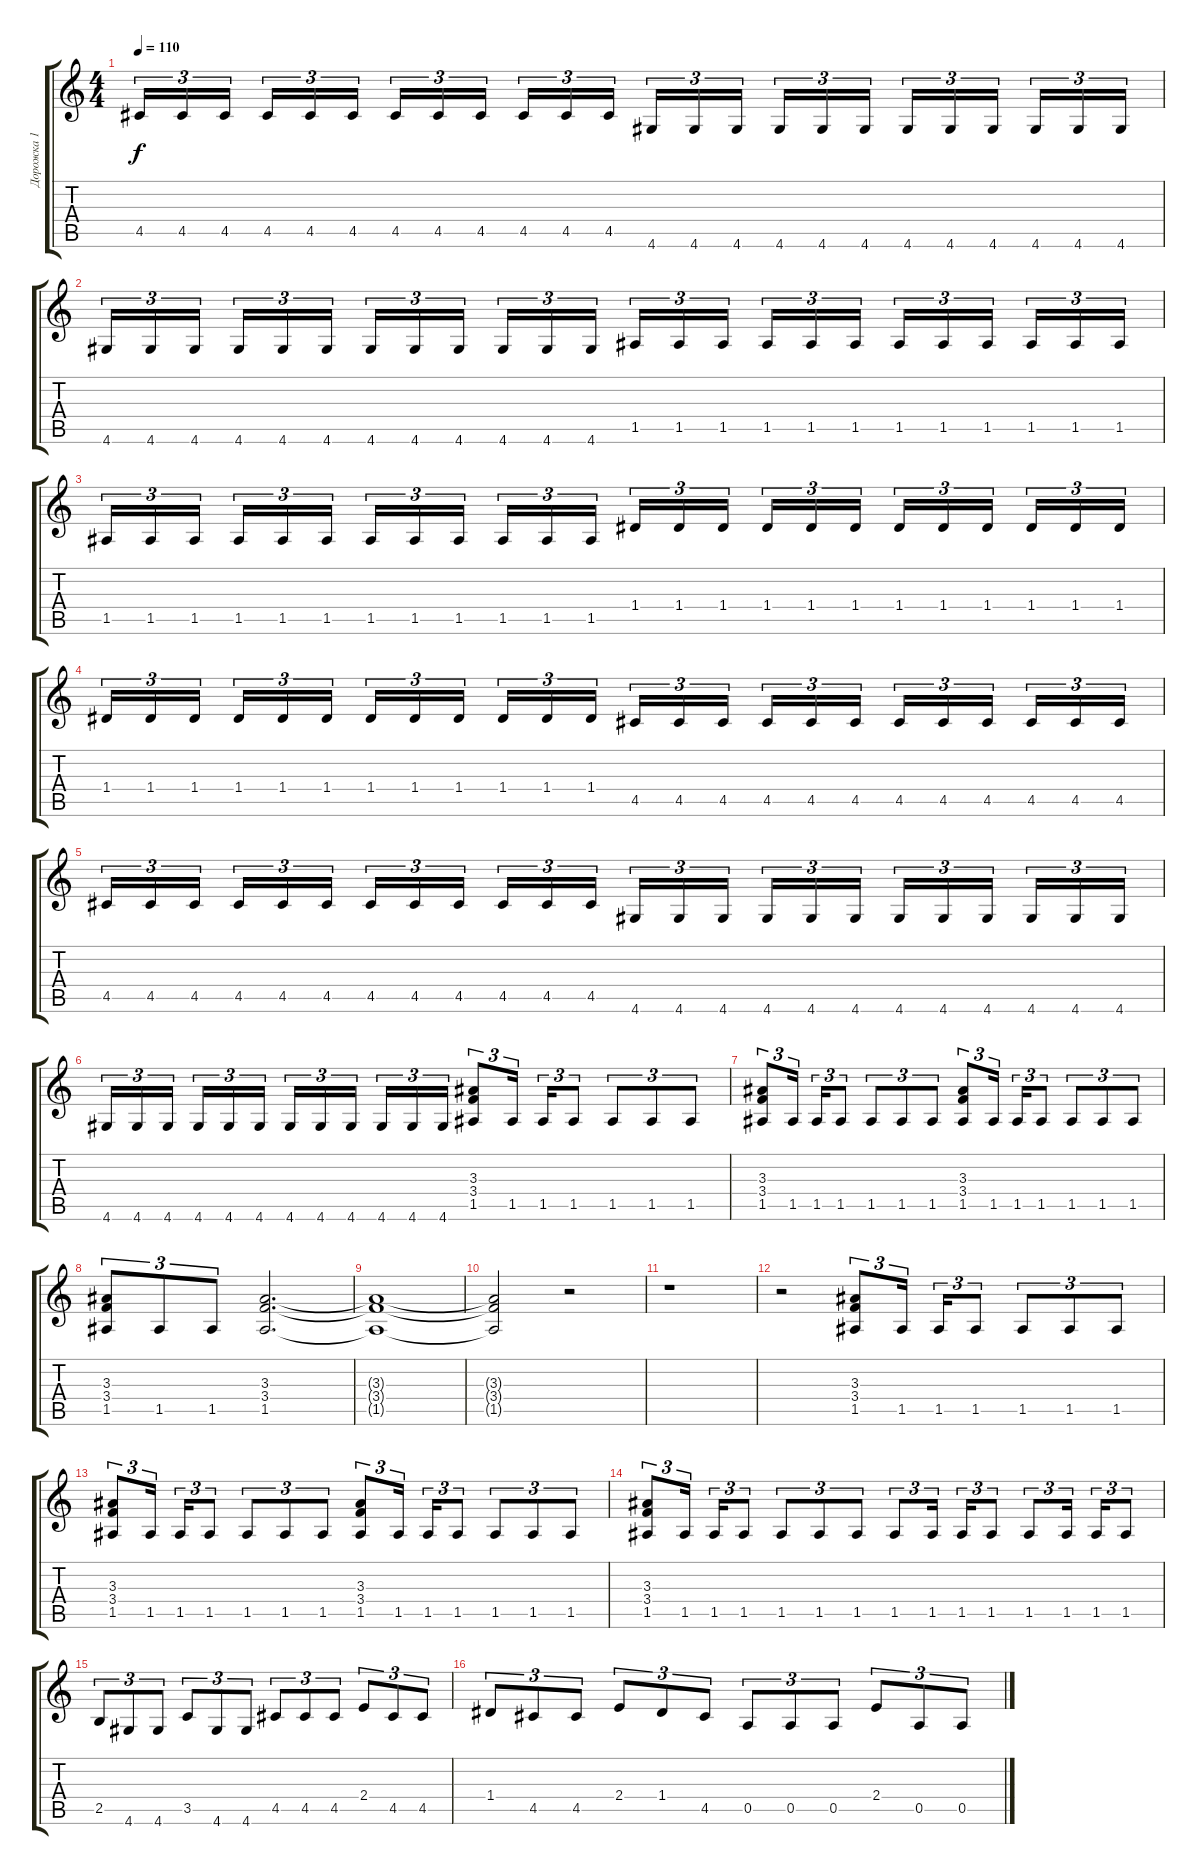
\track ("Дорожка 1" "Дорожка 1") {instrument distortionguitar}
\staff {score tabs}
\tuning (E4 B3 G3 D3 A2 E2) {hide}
\ts (4 4)
\tempo 110
\clef g2
\ks c
4.5.16{tu (3 2) dy f} 4.5.16{tu (3 2)} 4.5.16{tu (3 2) beam splitsecondary} 4.5.16{tu (3 2)} 4.5.16{tu (3 2)} 4.5.16{tu (3 2)} 4.5.16{tu (3 2)} 4.5.16{tu (3 2)} 4.5.16{tu (3 2) beam splitsecondary} 4.5.16{tu (3 2)} 4.5.16{tu (3 2)} 4.5.16{tu (3 2)} 4.6.16{tu (3 2)} 4.6.16{tu (3 2)} 4.6.16{tu (3 2) beam splitsecondary} 4.6.16{tu (3 2)} 4.6.16{tu (3 2)} 4.6.16{tu (3 2)} 4.6.16{tu (3 2)} 4.6.16{tu (3 2)} 4.6.16{tu (3 2) beam splitsecondary} 4.6.16{tu (3 2)} 4.6.16{tu (3 2)} 4.6.16{tu (3 2)} |
4.6.16{tu (3 2)} 4.6.16{tu (3 2)} 4.6.16{tu (3 2) beam splitsecondary} 4.6.16{tu (3 2)} 4.6.16{tu (3 2)} 4.6.16{tu (3 2)} 4.6.16{tu (3 2)} 4.6.16{tu (3 2)} 4.6.16{tu (3 2) beam splitsecondary} 4.6.16{tu (3 2)} 4.6.16{tu (3 2)} 4.6.16{tu (3 2)} 1.5.16{tu (3 2)} 1.5.16{tu (3 2)} 1.5.16{tu (3 2) beam splitsecondary} 1.5.16{tu (3 2)} 1.5.16{tu (3 2)} 1.5.16{tu (3 2)} 1.5.16{tu (3 2)} 1.5.16{tu (3 2)} 1.5.16{tu (3 2) beam splitsecondary} 1.5.16{tu (3 2)} 1.5.16{tu (3 2)} 1.5.16{tu (3 2)} |
1.5.16{tu (3 2)} 1.5.16{tu (3 2)} 1.5.16{tu (3 2) beam splitsecondary} 1.5.16{tu (3 2)} 1.5.16{tu (3 2)} 1.5.16{tu (3 2)} 1.5.16{tu (3 2)} 1.5.16{tu (3 2)} 1.5.16{tu (3 2) beam splitsecondary} 1.5.16{tu (3 2)} 1.5.16{tu (3 2)} 1.5.16{tu (3 2)} 1.4.16{tu (3 2)} 1.4.16{tu (3 2)} 1.4.16{tu (3 2) beam splitsecondary} 1.4.16{tu (3 2)} 1.4.16{tu (3 2)} 1.4.16{tu (3 2)} 1.4.16{tu (3 2)} 1.4.16{tu (3 2)} 1.4.16{tu (3 2) beam splitsecondary} 1.4.16{tu (3 2)} 1.4.16{tu (3 2)} 1.4.16{tu (3 2)} |
1.4.16{tu (3 2)} 1.4.16{tu (3 2)} 1.4.16{tu (3 2) beam splitsecondary} 1.4.16{tu (3 2)} 1.4.16{tu (3 2)} 1.4.16{tu (3 2)} 1.4.16{tu (3 2)} 1.4.16{tu (3 2)} 1.4.16{tu (3 2) beam splitsecondary} 1.4.16{tu (3 2)} 1.4.16{tu (3 2)} 1.4.16{tu (3 2)} 4.5.16{tu (3 2)} 4.5.16{tu (3 2)} 4.5.16{tu (3 2) beam splitsecondary} 4.5.16{tu (3 2)} 4.5.16{tu (3 2)} 4.5.16{tu (3 2)} 4.5.16{tu (3 2)} 4.5.16{tu (3 2)} 4.5.16{tu (3 2) beam splitsecondary} 4.5.16{tu (3 2)} 4.5.16{tu (3 2)} 4.5.16{tu (3 2)} |
4.5.16{tu (3 2)} 4.5.16{tu (3 2)} 4.5.16{tu (3 2) beam splitsecondary} 4.5.16{tu (3 2)} 4.5.16{tu (3 2)} 4.5.16{tu (3 2)} 4.5.16{tu (3 2)} 4.5.16{tu (3 2)} 4.5.16{tu (3 2) beam splitsecondary} 4.5.16{tu (3 2)} 4.5.16{tu (3 2)} 4.5.16{tu (3 2)} 4.6.16{tu (3 2)} 4.6.16{tu (3 2)} 4.6.16{tu (3 2) beam splitsecondary} 4.6.16{tu (3 2)} 4.6.16{tu (3 2)} 4.6.16{tu (3 2)} 4.6.16{tu (3 2)} 4.6.16{tu (3 2)} 4.6.16{tu (3 2) beam splitsecondary} 4.6.16{tu (3 2)} 4.6.16{tu (3 2)} 4.6.16{tu (3 2)} |
4.6.16{tu (3 2)} 4.6.16{tu (3 2)} 4.6.16{tu (3 2) beam splitsecondary} 4.6.16{tu (3 2)} 4.6.16{tu (3 2)} 4.6.16{tu (3 2)} 4.6.16{tu (3 2)} 4.6.16{tu (3 2)} 4.6.16{tu (3 2) beam splitsecondary} 4.6.16{tu (3 2)} 4.6.16{tu (3 2)} 4.6.16{tu (3 2)} (3.3 3.4 1.5).8{tu (3 2)} 1.5.16{tu (3 2) beam splitsecondary} 1.5.16{tu (3 2)} 1.5.8{tu (3 2)} 1.5.8{tu (3 2)} 1.5.8{tu (3 2)} 1.5.8{tu (3 2)} |
(3.3 3.4 1.5).8{tu (3 2)} 1.5.16{tu (3 2) beam splitsecondary} 1.5.16{tu (3 2)} 1.5.8{tu (3 2)} 1.5.8{tu (3 2)} 1.5.8{tu (3 2)} 1.5.8{tu (3 2)} (3.3 3.4 1.5).8{tu (3 2)} 1.5.16{tu (3 2) beam splitsecondary} 1.5.16{tu (3 2)} 1.5.8{tu (3 2)} 1.5.8{tu (3 2)} 1.5.8{tu (3 2)} 1.5.8{tu (3 2)} |
(3.3 3.4 1.5).8{tu (3 2)} 1.5.8{tu (3 2)} 1.5.8{tu (3 2)} (3.3 3.4 1.5).2{d} |
(3.3{t} 3.4{t} 1.5{t}).1 |
(3.3{t} 3.4{t} 1.5{t}).2 r.2 |
r.1 |
r.2 (3.3 3.4 1.5).8{tu (3 2) volume 16} 1.5.16{tu (3 2) beam splitsecondary} 1.5.16{tu (3 2)} 1.5.8{tu (3 2)} 1.5.8{tu (3 2)} 1.5.8{tu (3 2)} 1.5.8{tu (3 2)} |
(3.3 3.4 1.5).8{tu (3 2)} 1.5.16{tu (3 2) beam splitsecondary} 1.5.16{tu (3 2)} 1.5.8{tu (3 2)} 1.5.8{tu (3 2)} 1.5.8{tu (3 2)} 1.5.8{tu (3 2)} (3.3 3.4 1.5).8{tu (3 2)} 1.5.16{tu (3 2) beam splitsecondary} 1.5.16{tu (3 2)} 1.5.8{tu (3 2)} 1.5.8{tu (3 2)} 1.5.8{tu (3 2)} 1.5.8{tu (3 2)} |
(3.3 3.4 1.5).8{tu (3 2)} 1.5.16{tu (3 2) beam splitsecondary} 1.5.16{tu (3 2)} 1.5.8{tu (3 2)} 1.5.8{tu (3 2)} 1.5.8{tu (3 2)} 1.5.8{tu (3 2)} 1.5.8{tu (3 2)} 1.5.16{tu (3 2) beam splitsecondary} 1.5.16{tu (3 2)} 1.5.8{tu (3 2)} 1.5.8{tu (3 2)} 1.5.16{tu (3 2) beam splitsecondary} 1.5.16{tu (3 2)} 1.5.8{tu (3 2)} |
2.5.8{tu (3 2)} 4.6.8{tu (3 2)} 4.6.8{tu (3 2)} 3.5.8{tu (3 2)} 4.6.8{tu (3 2)} 4.6.8{tu (3 2)} 4.5.8{tu (3 2)} 4.5.8{tu (3 2)} 4.5.8{tu (3 2)} 2.4.8{tu (3 2)} 4.5.8{tu (3 2)} 4.5.8{tu (3 2)} |
1.4.8{tu (3 2)} 4.5.8{tu (3 2)} 4.5.8{tu (3 2)} 2.4.8{tu (3 2)} 1.4.8{tu (3 2)} 4.5.8{tu (3 2)} 0.5.8{tu (3 2)} 0.5.8{tu (3 2)} 0.5.8{tu (3 2)} 2.4.8{tu (3 2)} 0.5.8{tu (3 2)} 0.5.8{tu (3 2)}
